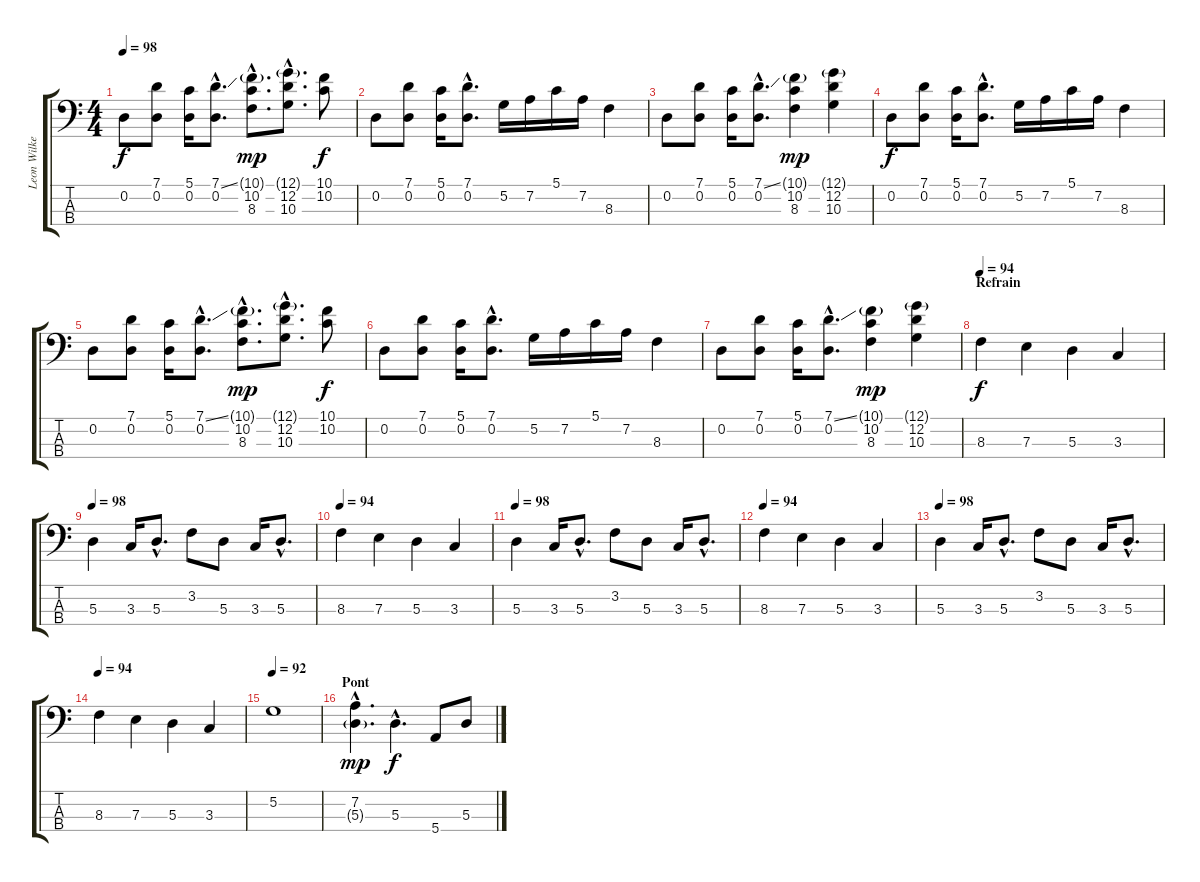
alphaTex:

\track ("Leon Wilkeson (bass guitar)" "Leon Wilke") {instrument electricbasspick}
\staff {score tabs}
\tuning (G2 D2 A1 E1) {hide}
\ts (4 4)
\tempo 98
\clef f4
\ks c
0.2.8{dy f} (7.1 0.2).8 (5.1 0.2).16 (7.1{ss hac} 0.2{hac}).8{d} (10.1{g hac} 10.2{hac} 8.3{hac}).8{d dy mp} (12.1{g hac} 12.2{hac} 10.3{hac}).8{d} (10.1 10.2).8{dy f} |
0.2.8 (7.1 0.2).8 (5.1 0.2).16 (7.1{hac} 0.2{hac}).8{d} 5.2.16 7.2.16 5.1.16 7.2.16 8.3.4 |
0.2.8 (7.1 0.2).8 (5.1 0.2).16 (7.1{ss hac} 0.2{hac}).8{d} (10.1{g} 10.2 8.3).4{dy mp} (12.1{g} 12.2 10.3).4 |
0.2.8{dy f} (7.1 0.2).8 (5.1 0.2).16 (7.1{hac} 0.2{hac}).8{d} 5.2.16 7.2.16 5.1.16 7.2.16 8.3.4 |
0.2.8 (7.1 0.2).8 (5.1 0.2).16 (7.1{ss hac} 0.2{hac}).8{d} (10.1{g hac} 10.2{hac} 8.3{hac}).8{d dy mp} (12.1{g hac} 12.2{hac} 10.3{hac}).8{d} (10.1 10.2).8{dy f} |
0.2.8 (7.1 0.2).8 (5.1 0.2).16 (7.1{hac} 0.2{hac}).8{d} 5.2.16 7.2.16 5.1.16 7.2.16 8.3.4 |
0.2.8 (7.1 0.2).8 (5.1 0.2).16 (7.1{ss hac} 0.2{hac}).8{d} (10.1{g} 10.2 8.3).4{dy mp} (12.1{g} 12.2 10.3).4 |
\section ("" "Refrain")
\tempo 94
8.3.4{dy f} 7.3.4 5.3.4 3.3.4 |
\tempo 98
5.3.4 3.3.16 5.3{hac}.8{d} 3.2.8 5.3.8 3.3.16 5.3{hac}.8{d} |
\tempo 94
8.3.4 7.3.4 5.3.4 3.3.4 |
\tempo 98
5.3.4 3.3.16 5.3{hac}.8{d} 3.2.8 5.3.8 3.3.16 5.3{hac}.8{d} |
\tempo 94
8.3.4 7.3.4 5.3.4 3.3.4 |
\tempo 98
5.3.4 3.3.16 5.3{hac}.8{d} 3.2.8 5.3.8 3.3.16 5.3{hac}.8{d} |
\tempo 94
8.3.4 7.3.4 5.3.4 3.3.4 |
\tempo 92
5.2.1 |
\section ("" "Pont")
(7.2{hac} 5.3{g hac}).4{d dy mp} 5.3{hac}.4{d dy f} 5.4.8 5.3.8
